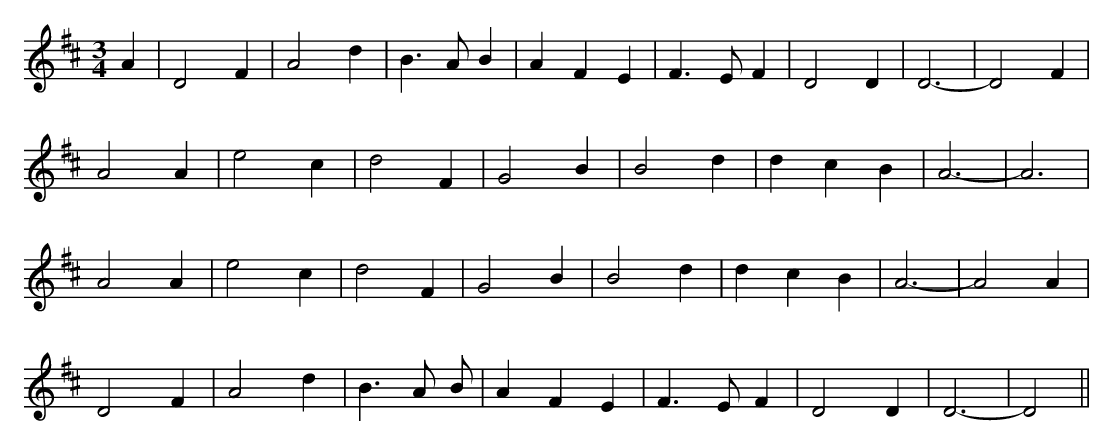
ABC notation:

X:1
M:3/4
K:D
A2|D4 F2|A4 d2|B3 A B2|A2 F2 E2|F3 E F2|D4 D2|D6-|D4 F2|
A4 A2|e4 c2|d4 F2|G4 B2|B4 d2|d2 c2 B2|A6-|A6|
A4 A2|e4 c2|d4 F2|G4 B2|B4 d2|d2 c2 B2|A6-|A4 A2|
D4 F2|A4 d2|B3 A B|A2 F2 E2|F3 E F2|D4 D2|D6-|D4||
